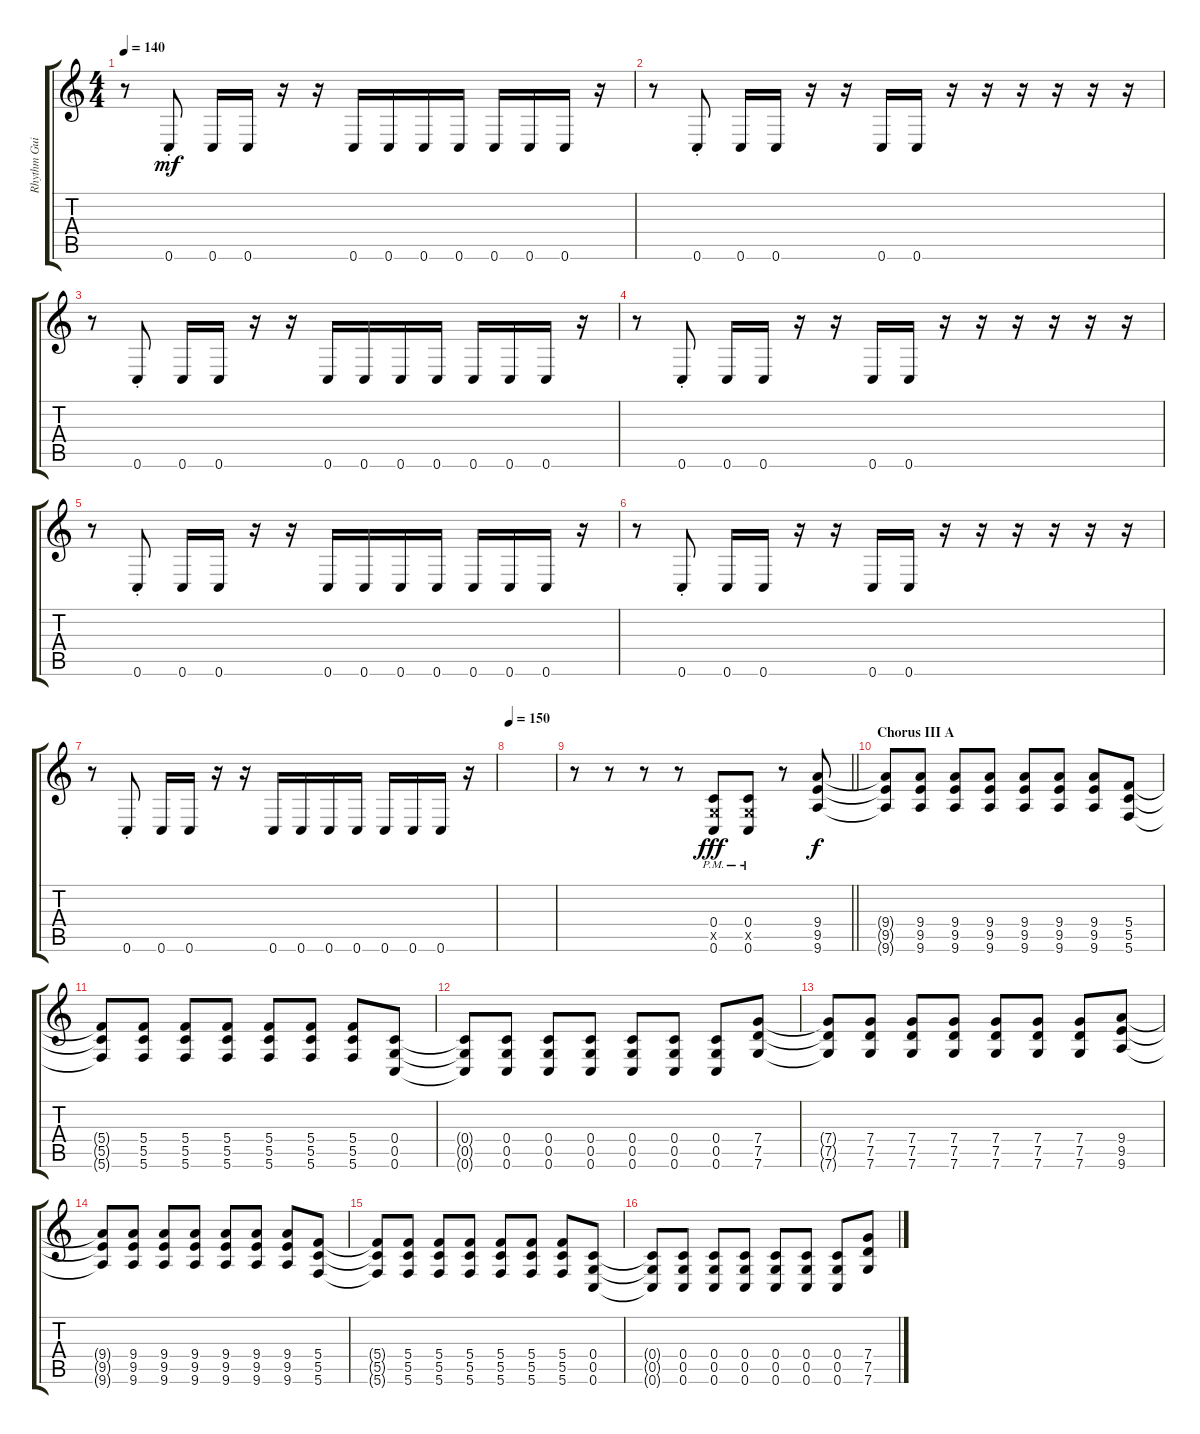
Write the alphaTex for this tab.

\track ("Rhythm Guitar" "Rhythm Gui") {instrument overdrivenguitar}
\staff {score tabs}
\tuning (D4 A3 F3 C3 G2 C2) {hide}
\ts (4 4)
\tempo 140
\clef g2
\ks c
r.8{dy mf} 0.6{st}.8 0.6.16 0.6.16 r.16 r.16 0.6.16 0.6.16 0.6.16 0.6.16 0.6.16 0.6.16 0.6.16 r.16 |
r.8 0.6{st}.8 0.6.16 0.6.16 r.16 r.16 0.6.16 0.6.16 r.16 r.16 r.16 r.16 r.16 r.16 |
r.8 0.6{st}.8 0.6.16 0.6.16 r.16 r.16 0.6.16 0.6.16 0.6.16 0.6.16 0.6.16 0.6.16 0.6.16 r.16 |
r.8 0.6{st}.8 0.6.16 0.6.16 r.16 r.16 0.6.16 0.6.16 r.16 r.16 r.16 r.16 r.16 r.16 |
r.8 0.6{st}.8 0.6.16 0.6.16 r.16 r.16 0.6.16 0.6.16 0.6.16 0.6.16 0.6.16 0.6.16 0.6.16 r.16 |
r.8 0.6{st}.8 0.6.16 0.6.16 r.16 r.16 0.6.16 0.6.16 r.16 r.16 r.16 r.16 r.16 r.16 |
r.8 0.6{st}.8 0.6.16 0.6.16 r.16 r.16 0.6.16 0.6.16 0.6.16 0.6.16 0.6.16 0.6.16 0.6.16 r.16 |
\tempo 150
|
\barLineRight lightlight
r.8 r.8 r.8 r.8 (0.4 0.5{x} 0.6{pm}).8{dy fff} (0.4 0.5{x} 0.6{pm}).8 r.8 (9.4 9.5 9.6).8{dy f} |
\section ("" "Chorus III A")
(9.4{t} 9.5{t} 9.6{t}).8 (9.4 9.5 9.6).8 (9.4 9.5 9.6).8 (9.4 9.5 9.6).8 (9.4 9.5 9.6).8 (9.4 9.5 9.6).8 (9.4 9.5 9.6).8 (5.4 5.5 5.6).8 |
(5.4{t} 5.5{t} 5.6{t}).8 (5.4 5.5 5.6).8 (5.4 5.5 5.6).8 (5.4 5.5 5.6).8 (5.4 5.5 5.6).8 (5.4 5.5 5.6).8 (5.4 5.5 5.6).8 (0.4 0.5 0.6).8 |
(0.4{t} 0.5{t} 0.6{t}).8 (0.4 0.5 0.6).8 (0.4 0.5 0.6).8 (0.4 0.5 0.6).8 (0.4 0.5 0.6).8 (0.4 0.5 0.6).8 (0.4 0.5 0.6).8 (7.4 7.5 7.6).8 |
(7.4{t} 7.5{t} 7.6{t}).8 (7.4 7.5 7.6).8 (7.4 7.5 7.6).8 (7.4 7.5 7.6).8 (7.4 7.5 7.6).8 (7.4 7.5 7.6).8 (7.4 7.5 7.6).8 (9.4 9.5 9.6).8 |
(9.4{t} 9.5{t} 9.6{t}).8 (9.4 9.5 9.6).8 (9.4 9.5 9.6).8 (9.4 9.5 9.6).8 (9.4 9.5 9.6).8 (9.4 9.5 9.6).8 (9.4 9.5 9.6).8 (5.4 5.5 5.6).8 |
(5.4{t} 5.5{t} 5.6{t}).8 (5.4 5.5 5.6).8 (5.4 5.5 5.6).8 (5.4 5.5 5.6).8 (5.4 5.5 5.6).8 (5.4 5.5 5.6).8 (5.4 5.5 5.6).8 (0.4 0.5 0.6).8 |
(0.4{t} 0.5{t} 0.6{t}).8 (0.4 0.5 0.6).8 (0.4 0.5 0.6).8 (0.4 0.5 0.6).8 (0.4 0.5 0.6).8 (0.4 0.5 0.6).8 (0.4 0.5 0.6).8 (7.4 7.5 7.6).8
